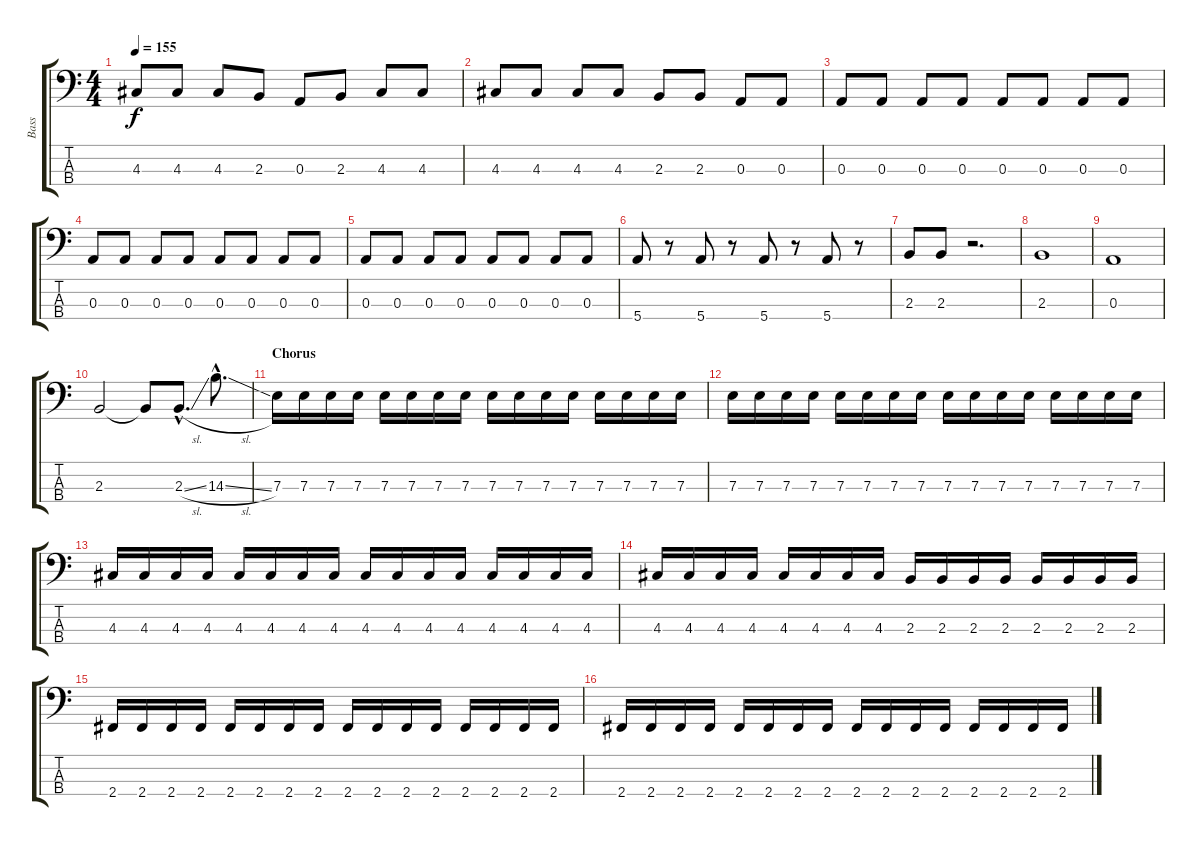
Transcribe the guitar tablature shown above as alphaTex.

\track ("Bass" "Bass") {instrument electricbassfinger}
\staff {score tabs}
\tuning (G2 D2 A1 E1) {hide}
\ts (4 4)
\tempo 155
\clef f4
\ks c
4.3.8{dy f} 4.3.8 4.3.8 2.3.8 0.3.8 2.3.8 4.3.8 4.3.8 |
4.3.8 4.3.8 4.3.8 4.3.8 2.3.8 2.3.8 0.3.8 0.3.8 |
0.3.8 0.3.8 0.3.8 0.3.8 0.3.8 0.3.8 0.3.8 0.3.8 |
0.3.8 0.3.8 0.3.8 0.3.8 0.3.8 0.3.8 0.3.8 0.3.8 |
0.3.8 0.3.8 0.3.8 0.3.8 0.3.8 0.3.8 0.3.8 0.3.8 |
5.4.8 r.8 5.4.8 r.8 5.4.8 r.8 5.4.8 r.8 |
2.3.8 2.3.8 r.2{d} |
2.3.1 |
0.3.1 |
2.3.2 2.3{t}.8 2.3{sl hac}.8{d} 14.3{sl hac}.8{d} |
\section ("" "Chorus")
7.3.16 7.3.16 7.3.16 7.3.16 7.3.16 7.3.16 7.3.16 7.3.16 7.3.16 7.3.16 7.3.16 7.3.16 7.3.16 7.3.16 7.3.16 7.3.16 |
7.3.16 7.3.16 7.3.16 7.3.16 7.3.16 7.3.16 7.3.16 7.3.16 7.3.16 7.3.16 7.3.16 7.3.16 7.3.16 7.3.16 7.3.16 7.3.16 |
4.3.16 4.3.16 4.3.16 4.3.16 4.3.16 4.3.16 4.3.16 4.3.16 4.3.16 4.3.16 4.3.16 4.3.16 4.3.16 4.3.16 4.3.16 4.3.16 |
4.3.16 4.3.16 4.3.16 4.3.16 4.3.16 4.3.16 4.3.16 4.3.16 2.3.16 2.3.16 2.3.16 2.3.16 2.3.16 2.3.16 2.3.16 2.3.16 |
2.4.16 2.4.16 2.4.16 2.4.16 2.4.16 2.4.16 2.4.16 2.4.16 2.4.16 2.4.16 2.4.16 2.4.16 2.4.16 2.4.16 2.4.16 2.4.16 |
2.4.16 2.4.16 2.4.16 2.4.16 2.4.16 2.4.16 2.4.16 2.4.16 2.4.16 2.4.16 2.4.16 2.4.16 2.4.16 2.4.16 2.4.16 2.4.16
